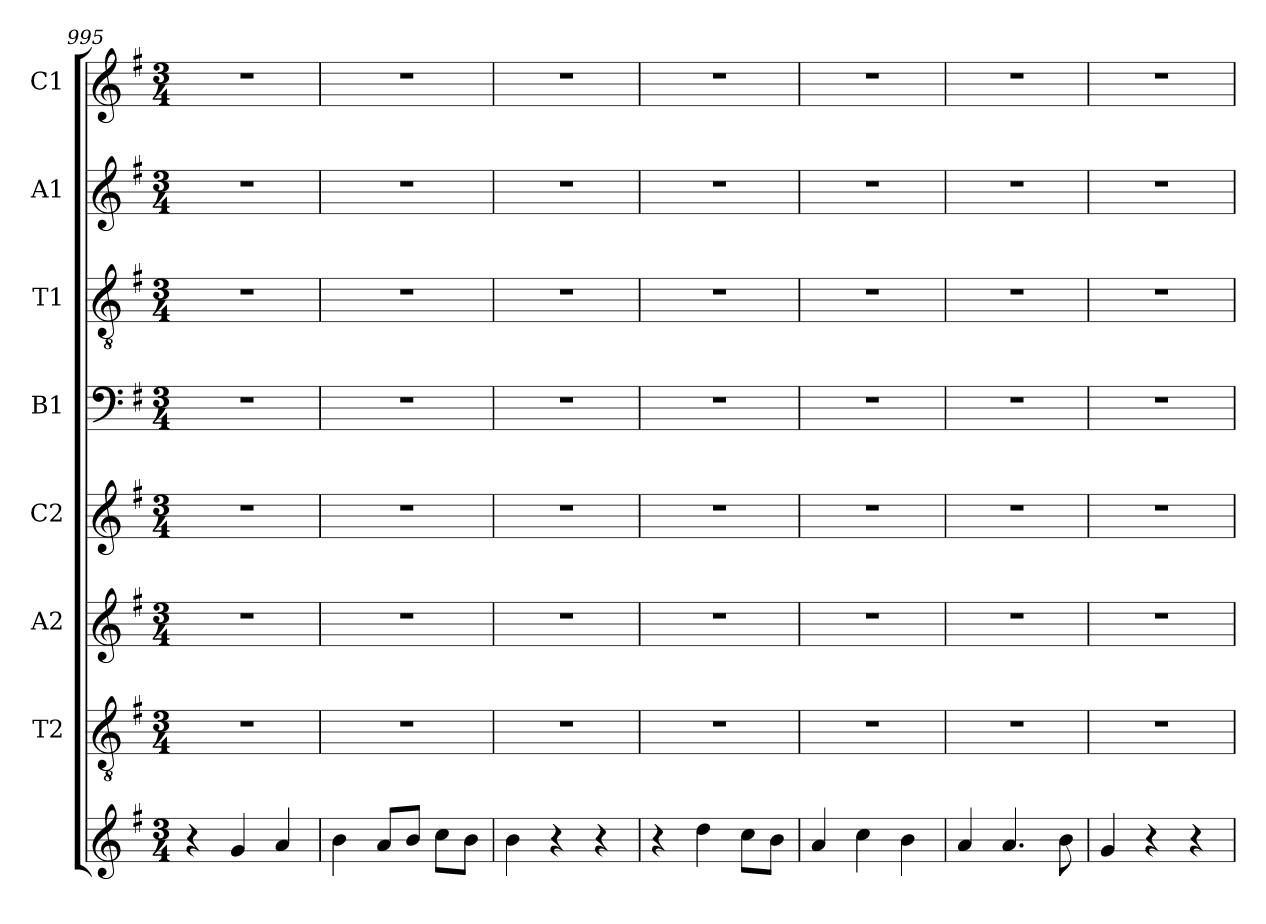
**kern	**kern	**kern	**kern	**kern	**kern	**kern	**kern
*part8	*part7	*part6	*part5	*part4	*part3	*part2	*part1
*staff8	*staff7	*staff6	*staff5	*staff4	*staff3	*staff2	*staff1
*	*I"T2	*I"A2	*I"C2	*I"B1	*I"T1	*I"A1	*I"C1
*	*I'T2	*I'A2	*I'C2	*I'B1	*I'T1	*I'A1	*I'C1
*clefG2	*clefGv2	*clefG2	*clefG2	*clefF4	*clefGv2	*clefG2	*clefG2
*k[f#]	*k[f#]	*k[f#]	*k[f#]	*k[f#]	*k[f#]	*k[f#]	*k[f#]
*G:	*G:	*G:	*G:	*G:	*G:	*G:	*G:
*M3/4	*M3/4	*M3/4	*M3/4	*M3/4	*M3/4	*M3/4	*M3/4
=995	=995	=995	=995	=995	=995	=995	=995
4r	2.r	2.r	2.r	2.r	2.r	2.r	2.r
4g/	.	.	.	.	.	.	.
4a/	.	.	.	.	.	.	.
=996	=996	=996	=996	=996	=996	=996	=996
4b\	2.r	2.r	2.r	2.r	2.r	2.r	2.r
8a/L	.	.	.	.	.	.	.
8b/J	.	.	.	.	.	.	.
8cc\L	.	.	.	.	.	.	.
8b\J	.	.	.	.	.	.	.
=997	=997	=997	=997	=997	=997	=997	=997
4b\	2.r	2.r	2.r	2.r	2.r	2.r	2.r
4r	.	.	.	.	.	.	.
4r	.	.	.	.	.	.	.
=998	=998	=998	=998	=998	=998	=998	=998
4r	2.r	2.r	2.r	2.r	2.r	2.r	2.r
4dd\	.	.	.	.	.	.	.
8cc\L	.	.	.	.	.	.	.
8b\J	.	.	.	.	.	.	.
=999	=999	=999	=999	=999	=999	=999	=999
4a/	2.r	2.r	2.r	2.r	2.r	2.r	2.r
4cc\	.	.	.	.	.	.	.
4b\	.	.	.	.	.	.	.
!!LO:LB:g=z
=1000	=1000	=1000	=1000	=1000	=1000	=1000	=1000
4a/	2.r	2.r	2.r	2.r	2.r	2.r	2.r
4.a/	.	.	.	.	.	.	.
8b\	.	.	.	.	.	.	.
=1001	=1001	=1001	=1001	=1001	=1001	=1001	=1001
4g/	2.r	2.r	2.r	2.r	2.r	2.r	2.r
4r	.	.	.	.	.	.	.
4r	.	.	.	.	.	.	.
=	=	=	=	=	=	=	=
*-	*-	*-	*-	*-	*-	*-	*-
